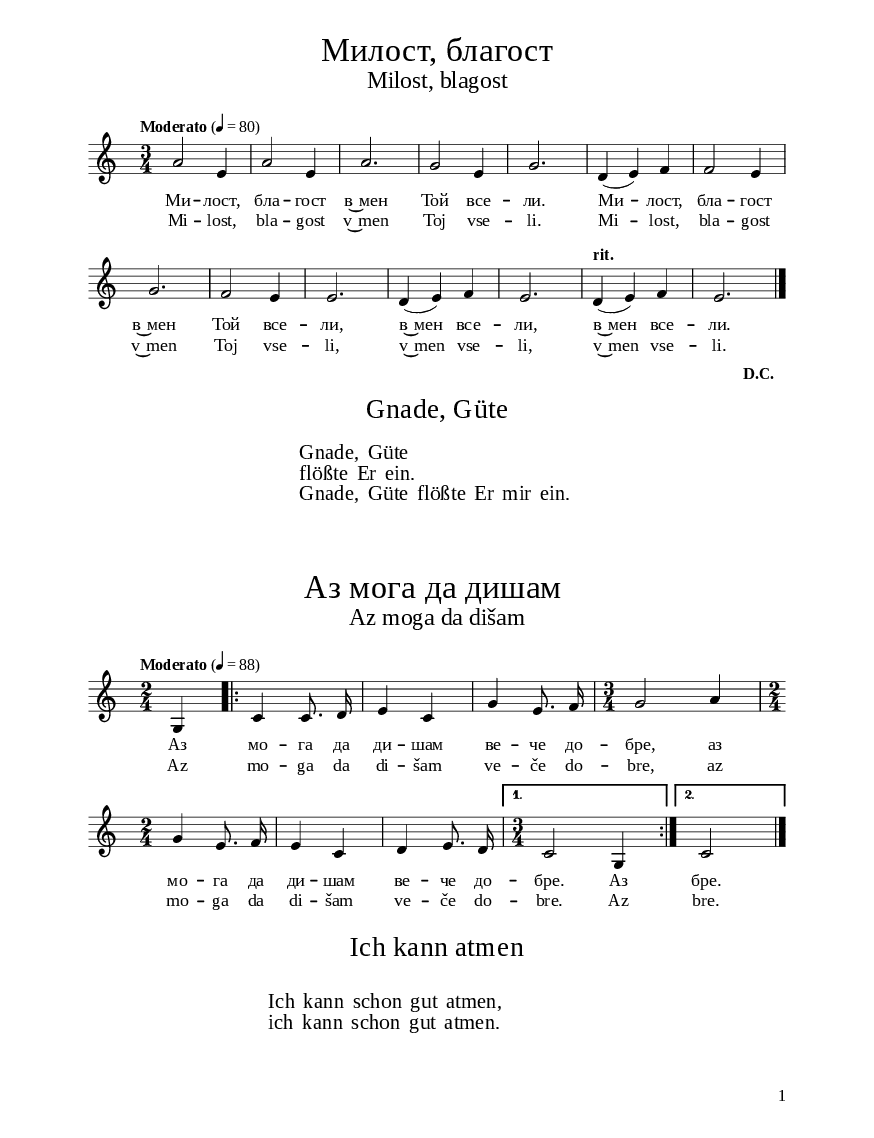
\version "2.24.1"

% include paper part and global functions
\include "include/globals.ily"

\bookpart {
  \label #'ref171_1
  \tocItem \markup "Милост, благост – Milost, blagost"


  \include "include/bookpart-paper.ily"
  \score {
    \include "include/score-layout.ily"

    \new Voice \absolute {
      \clef treble
      \key a \minor
      \time 3/4
      \tempoFunc "Moderato" 4 "80"
      \autoBeamOff

      a'2 e'4 | % 2
      a'2 e'4 | % 3
      a'2. | % 4
      \key c \major
      g'2 e'4 | % 5
      g'2. | % 6
      d'4 ( e'4 ) f'4 | % 7
      f'2 e'4 \break | % 8
      g'2. | % 9
      f'2 e'4 |
      e'2. | % 11
      d'4 ( e'4 ) f'4 | % 12
      e'2. | % 13
      \tempo "rit."  d'4  ( e'4 ) f'4 | % 14
      e'2.\bar "|."

    }

    \addlyrics {
      Ми -- лост, бла -- гост в~мен Той все -- ли.  Ми -- лост, бла -- гост   в~мен Той все -- ли, в~мен все -- ли, в~мен все -- ли.}
     
     
      \addlyrics {
      Mi -- lost, bla -- gost v~men Toj vse -- li.  Mi -- lost, bla -- gost   v~men Toj vse -- li, v~men vse -- li, v~men vse -- li.}
     


        \header {
          title = \titleFunc "Милост, благост" "Milost, blagost"
        }

        \midi{}

      } % score

      \markup \dc-one "D.C."

      % include foreign translation(s) of the song
      \version "2.24.0"

\markup \fill-line { \fontsize #deTitleFontSize "Gnade, Güte" }
\markup \null
\markup \null
\markup \fontsize #deCoupletFontSize {
  \hspace #19
  \override #`(baseline-skip . ,deCoupletBaselineSkip)

  \column {

\line { " "Gnade, Güte}

\line { " "flößte Er ein. }

\line { " "Gnade, Güte flößte Er mir ein.}
  }
}


       \markup \empty-three

         \label #'ref171_2
        \tocItem \markup "Аз мога да дишам – Az moga da dišam"

      \include "include/bookpart-paper.ily"
      \score {
        \include "include/score-layout.ily"

        \new Voice \absolute {
          \clef treble
          \key c \major
          \time 2/4
          \tempoFunc "Moderato" 4 "88"
          \autoBeamOff
          \partial 4
          g4 \repeat volta 2 {
            |
            c'4 c'8. d'16 | % 3
            e'4 c'4 | % 4
            g'4 e'8. f'16 | % 5
            \time 3/4  g'2 a'4 |  \break
            \time 2/4  g'4 e'8. f'16 | % 7
            e'4 c'4 | % 8
            d'4 e'8. d'16 | % 9
            \time 3/4
          }
          \alternative {
            {
              c'2 g4 |

            }
            {c'2 \bar "|."  }
          }
        }

        \addlyrics {
          Аз мо -- га
          да ди -- шам ве -- че до -- бре, аз мо -- га
          да ди -- шам ве -- че до -- бре. Аз  бре.}
         \addlyrics {
          Az mo -- ga
          da di -- šam ve -- če do -- bre, az mo -- ga
          da di -- šam ve -- če do -- bre. Az bre.}

            \header {
              title = \titleFunc "Аз мога да дишам " "Az moga da dišam"
            }

            \midi{}

          } % score




          % include foreign translation(s) of the song
          \version "2.22.1"

\markup \fill-line { \fontsize #deTitleFontSize "Ich kann atmen" }
\markup \null
\markup \null
\markup \fontsize #deCoupletFontSize {
  \hspace #16
  \override #`(baseline-skip . ,deCoupletBaselineSkip)

  \column {
    \line { " " }

\line { " "Ich kann schon gut atmen, }

\line { " "ich kann schon gut atmen.}

  }
}


        } % bookpart

